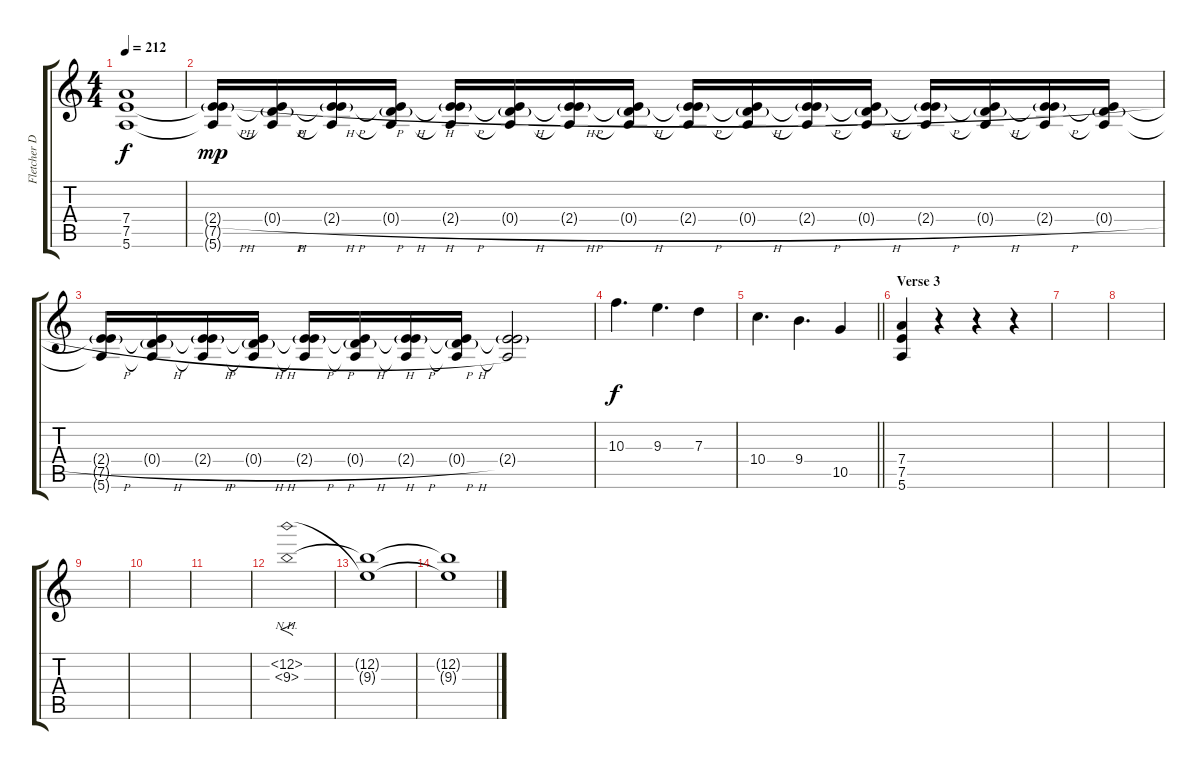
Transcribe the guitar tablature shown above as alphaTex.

\track ("Fletcher Dragge - Guitar Rhythm" "Fletcher D") {instrument overdrivenguitar}
\staff {score tabs}
\tuning (E4 B3 G3 D3 A2 E2) {hide}
\ts (4 4)
\tempo 212
\clef g2
\ks c
(7.4{t} 7.5{t} 5.6{t}).1{dy f} |
(2.4{h g} 7.5{t} 5.6{t}).16{dy mp} (0.4{h g} 7.5{t} 5.6{t}).16 (2.4{h g} 7.5{t} 5.6{t}).16 (0.4{h g} 7.5{t} 5.6{t}).16 (2.4{h g} 7.5{t} 5.6{t}).16 (0.4{h g} 7.5{t} 5.6{t}).16 (2.4{h g} 7.5{t} 5.6{t}).16 (0.4{h g} 7.5{t} 5.6{t}).16 (2.4{h g} 7.5{t} 5.6{t}).16 (0.4{h g} 7.5{t} 5.6{t}).16 (2.4{h g} 7.5{t} 5.6{t}).16 (0.4{h g} 7.5{t} 5.6{t}).16 (2.4{h g} 7.5{t} 5.6{t}).16 (0.4{h g} 7.5{t} 5.6{t}).16 (2.4{h g} 7.5{t} 5.6{t}).16 (0.4{h g} 7.5{t} 5.6{t}).16 |
(2.4{h g} 7.5{t} 5.6{t}).16 (0.4{h g} 7.5{t} 5.6{t}).16 (2.4{h g} 7.5{t} 5.6{t}).16 (0.4{h g} 7.5{t} 5.6{t}).16 (2.4{h g} 7.5{t} 5.6{t}).16 (0.4{h g} 7.5{t} 5.6{t}).16 (2.4{h g} 7.5{t} 5.6{t}).16 (0.4{h g} 7.5{t} 5.6{t}).16 (2.4{g} 7.5{t} 5.6{t}).2 |
10.3.4{d dy f} 9.3.4{d} 7.3.4 |
\barLineRight lightlight
10.4.4{d} 9.4.4{d} 10.5.4 |
\section ("" "Verse 3")
(7.4 7.5 5.6).4 r.4 r.4 r.4 |
|
|
|
|
|
(12.2{nh} 9.3{nh}).1{f} |
(12.2{t} 9.3{t}).1 |
(12.2{t} 9.3{t}).1
